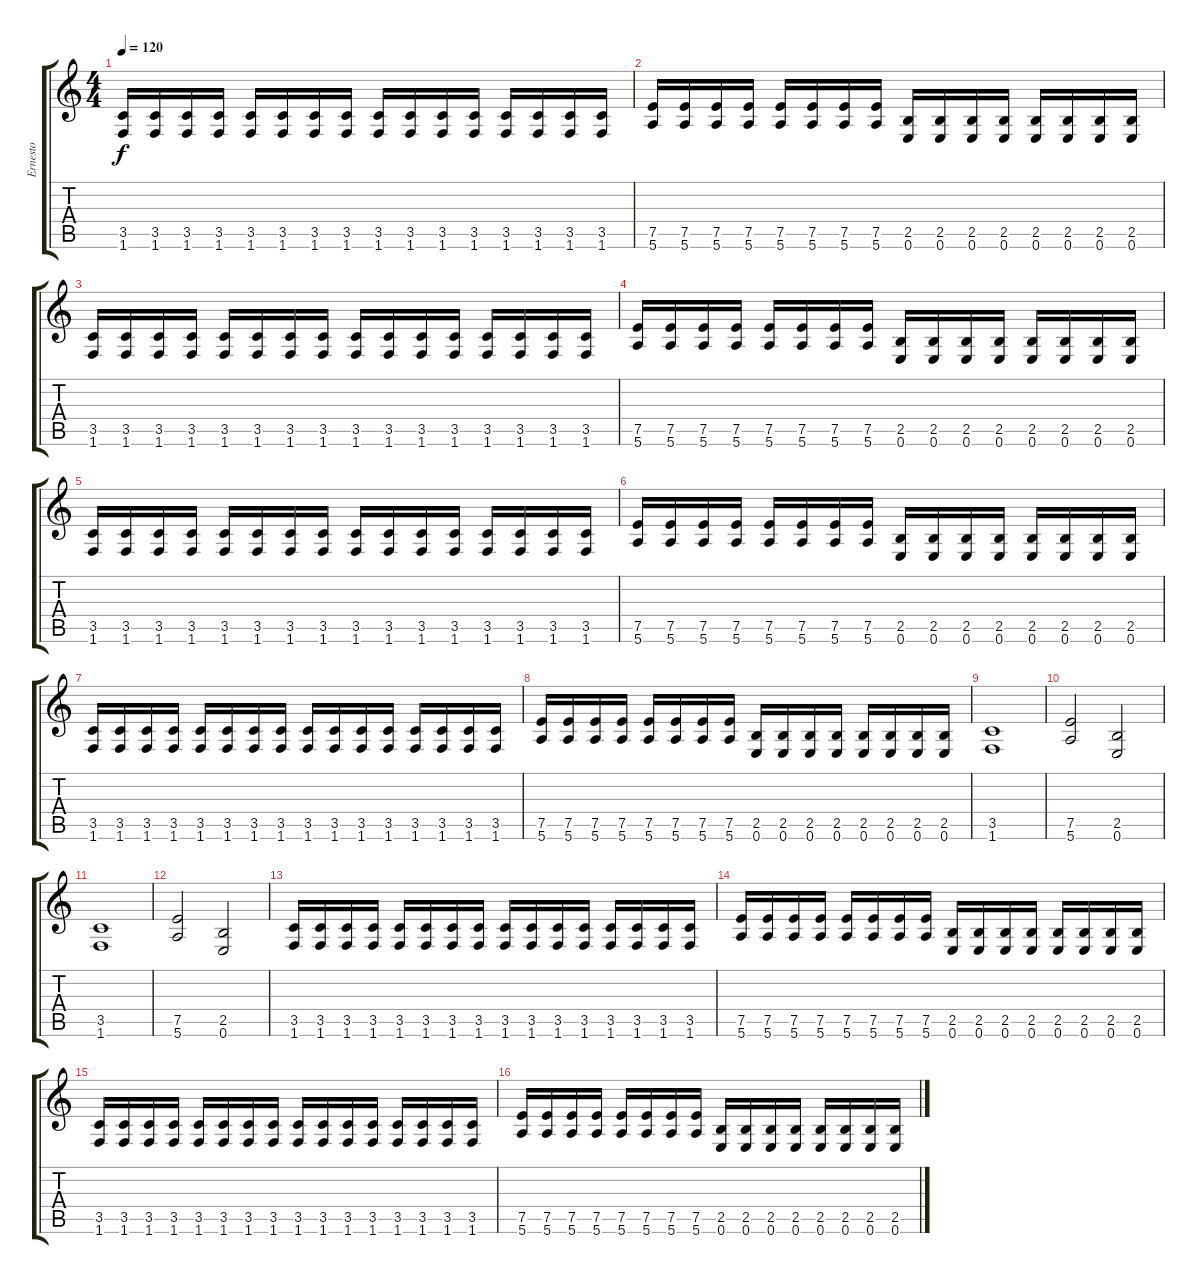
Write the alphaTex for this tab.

\track ("Ernesto" "Ernesto") {instrument overdrivenguitar}
\staff {score tabs}
\tuning (E4 B3 G3 D3 A2 E2) {hide}
\ts (4 4)
\tempo 120
\clef g2
\ks c
(3.5 1.6).16{dy f} (3.5 1.6).16 (3.5 1.6).16 (3.5 1.6).16 (3.5 1.6).16 (3.5 1.6).16 (3.5 1.6).16 (3.5 1.6).16 (3.5 1.6).16 (3.5 1.6).16 (3.5 1.6).16 (3.5 1.6).16 (3.5 1.6).16 (3.5 1.6).16 (3.5 1.6).16 (3.5 1.6).16 |
(7.5 5.6).16 (7.5 5.6).16 (7.5 5.6).16 (7.5 5.6).16 (7.5 5.6).16 (7.5 5.6).16 (7.5 5.6).16 (7.5 5.6).16 (2.5 0.6).16 (2.5 0.6).16 (2.5 0.6).16 (2.5 0.6).16 (2.5 0.6).16 (2.5 0.6).16 (2.5 0.6).16 (2.5 0.6).16 |
(3.5 1.6).16 (3.5 1.6).16 (3.5 1.6).16 (3.5 1.6).16 (3.5 1.6).16 (3.5 1.6).16 (3.5 1.6).16 (3.5 1.6).16 (3.5 1.6).16 (3.5 1.6).16 (3.5 1.6).16 (3.5 1.6).16 (3.5 1.6).16 (3.5 1.6).16 (3.5 1.6).16 (3.5 1.6).16 |
(7.5 5.6).16 (7.5 5.6).16 (7.5 5.6).16 (7.5 5.6).16 (7.5 5.6).16 (7.5 5.6).16 (7.5 5.6).16 (7.5 5.6).16 (2.5 0.6).16 (2.5 0.6).16 (2.5 0.6).16 (2.5 0.6).16 (2.5 0.6).16 (2.5 0.6).16 (2.5 0.6).16 (2.5 0.6).16 |
(3.5 1.6).16 (3.5 1.6).16 (3.5 1.6).16 (3.5 1.6).16 (3.5 1.6).16 (3.5 1.6).16 (3.5 1.6).16 (3.5 1.6).16 (3.5 1.6).16 (3.5 1.6).16 (3.5 1.6).16 (3.5 1.6).16 (3.5 1.6).16 (3.5 1.6).16 (3.5 1.6).16 (3.5 1.6).16 |
(7.5 5.6).16 (7.5 5.6).16 (7.5 5.6).16 (7.5 5.6).16 (7.5 5.6).16 (7.5 5.6).16 (7.5 5.6).16 (7.5 5.6).16 (2.5 0.6).16 (2.5 0.6).16 (2.5 0.6).16 (2.5 0.6).16 (2.5 0.6).16 (2.5 0.6).16 (2.5 0.6).16 (2.5 0.6).16 |
(3.5 1.6).16 (3.5 1.6).16 (3.5 1.6).16 (3.5 1.6).16 (3.5 1.6).16 (3.5 1.6).16 (3.5 1.6).16 (3.5 1.6).16 (3.5 1.6).16 (3.5 1.6).16 (3.5 1.6).16 (3.5 1.6).16 (3.5 1.6).16 (3.5 1.6).16 (3.5 1.6).16 (3.5 1.6).16 |
(7.5 5.6).16 (7.5 5.6).16 (7.5 5.6).16 (7.5 5.6).16 (7.5 5.6).16 (7.5 5.6).16 (7.5 5.6).16 (7.5 5.6).16 (2.5 0.6).16 (2.5 0.6).16 (2.5 0.6).16 (2.5 0.6).16 (2.5 0.6).16 (2.5 0.6).16 (2.5 0.6).16 (2.5 0.6).16 |
(3.5 1.6).1 |
(7.5 5.6).2 (2.5 0.6).2 |
(3.5 1.6).1 |
(7.5 5.6).2 (2.5 0.6).2 |
(3.5 1.6).16 (3.5 1.6).16 (3.5 1.6).16 (3.5 1.6).16 (3.5 1.6).16 (3.5 1.6).16 (3.5 1.6).16 (3.5 1.6).16 (3.5 1.6).16 (3.5 1.6).16 (3.5 1.6).16 (3.5 1.6).16 (3.5 1.6).16 (3.5 1.6).16 (3.5 1.6).16 (3.5 1.6).16 |
(7.5 5.6).16 (7.5 5.6).16 (7.5 5.6).16 (7.5 5.6).16 (7.5 5.6).16 (7.5 5.6).16 (7.5 5.6).16 (7.5 5.6).16 (2.5 0.6).16 (2.5 0.6).16 (2.5 0.6).16 (2.5 0.6).16 (2.5 0.6).16 (2.5 0.6).16 (2.5 0.6).16 (2.5 0.6).16 |
(3.5 1.6).16 (3.5 1.6).16 (3.5 1.6).16 (3.5 1.6).16 (3.5 1.6).16 (3.5 1.6).16 (3.5 1.6).16 (3.5 1.6).16 (3.5 1.6).16 (3.5 1.6).16 (3.5 1.6).16 (3.5 1.6).16 (3.5 1.6).16 (3.5 1.6).16 (3.5 1.6).16 (3.5 1.6).16 |
(7.5 5.6).16 (7.5 5.6).16 (7.5 5.6).16 (7.5 5.6).16 (7.5 5.6).16 (7.5 5.6).16 (7.5 5.6).16 (7.5 5.6).16 (2.5 0.6).16 (2.5 0.6).16 (2.5 0.6).16 (2.5 0.6).16 (2.5 0.6).16 (2.5 0.6).16 (2.5 0.6).16 (2.5 0.6).16
